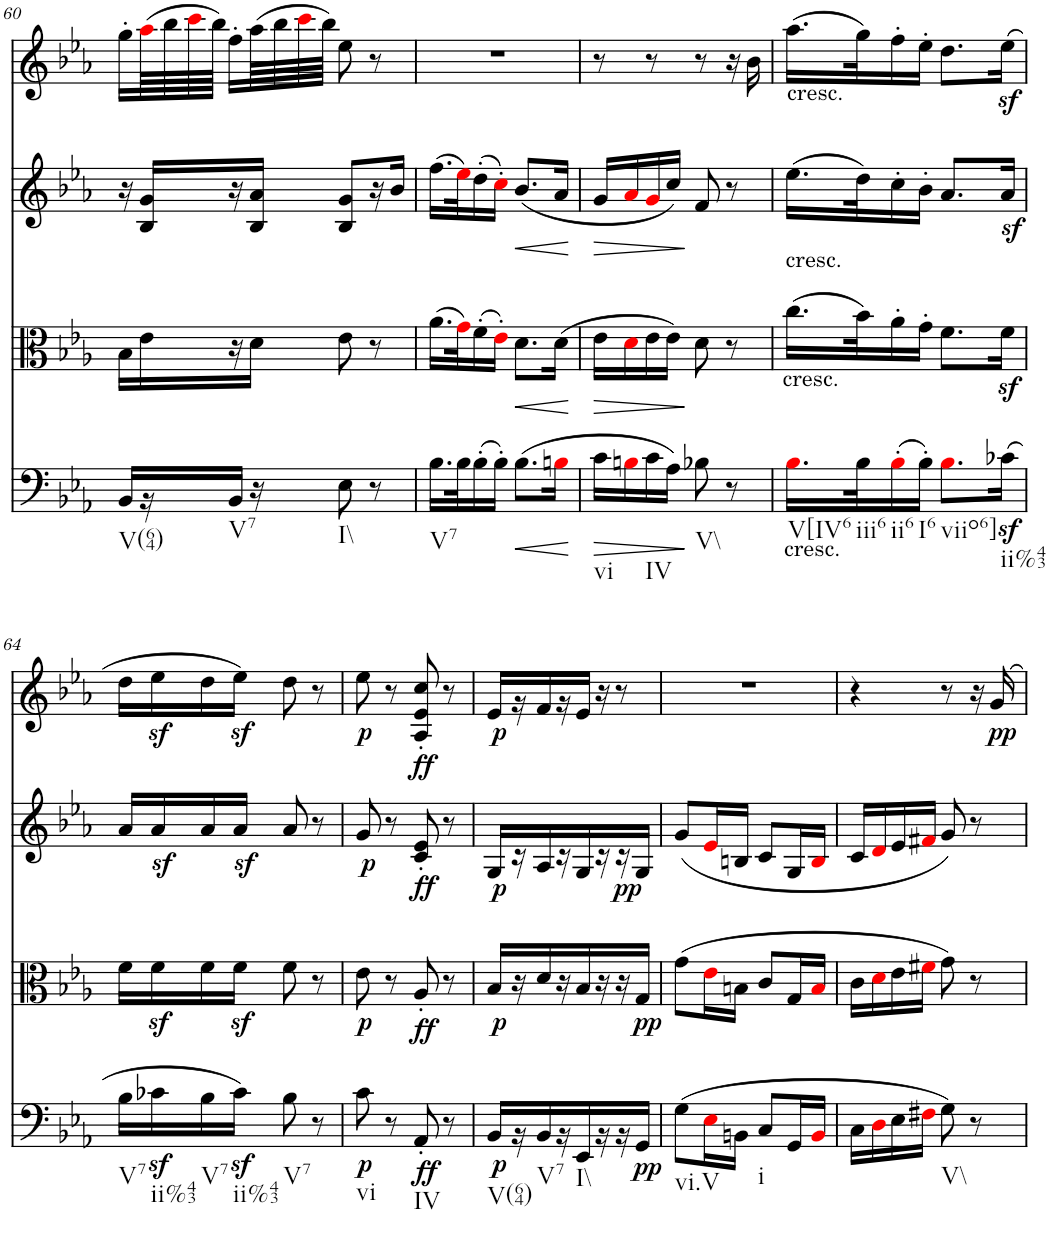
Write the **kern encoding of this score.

**kern	**dynam	**kern	**dynam	**kern	**dynam	**kern	**dynam
*part4	*part4	*part3	*part3	*part2	*part2	*part1	*part1
*staff4	*staff4	*staff3	*staff3	*staff2	*staff2	*staff1	*staff1
*I"Violoncello	*	*I"Viola	*	*I"Violin II	*	*I"Violin I	*
*I'Vc	*	*I'Vla	*	*I'Vln	*	*I'Vln	*
!!LO:PB:g=z
*clefC4	*	*clefC3	*	*clefG2	*	*clefG2	*
*k[b-e-a-]	*	*k[b-e-a-]	*	*k[b-e-a-]	*	*k[b-e-a-]	*
*E-:	*	*E-:	*	*E-:	*	*E-:	*
*M2/4	*	*M2/4	*	*M2/4	*	*M2/4	*
=60	=60	=60	=60	=60	=60	=60	=60
!LO:TX:b:t=V(64)	!	!	!	!	!	!	!
16BB-/LL	.	16B-\LL	.	16r	.	16gg'\LL	.
16r	.	16e-\	.	16B-/ 16g/LL	.	(64aa-i\LL	.
.	.	.	.	.	.	64bb-\	.
.	.	.	.	.	.	64ccci\	.
.	.	.	.	.	.	64bb-\JJJJ)	.
!LO:TX:b:t=V7	!	!	!	!	!	!	!
16BB-/JJ	.	16r	.	16r	.	16ff'\LL	.
16r	.	16d\JJ	.	16B-/ 16a-/JJ	.	(64aa-\LL	.
.	.	.	.	.	.	64bb-\	.
.	.	.	.	.	.	64ccci\	.
.	.	.	.	.	.	64bb-\JJJJ)	.
!LO:TX:b:t=I\\	!	!	!	!	!	!	!
8E-\	.	8e-\	.	8B-/ 8g/L	.	8ee-\	.
8r	.	8r	.	16r	.	8r	.
.	.	.	.	16b-/JJ	.	.	.
=61	=61	=61	=61	=61	=61	=61	=61
!LO:TX:b:t=V7	!	!	!	!	!	!	!
16.B-\LL	.	(16.a-\LL	.	(16.ff\LL	.	2r	.
32B-\K	.	32gi\K)	.	32ee-i\K)	.	.	.
(16B-'\	.	(16f'\	.	(16dd'\	.	.	.
16B-'\JJ)	.	16e-'i\JJ)	.	16cc'i\JJ)	.	.	.
!	!LO:HP:b	!	!LO:HP:b	!	!LO:HP:b	!	!
(8.B-\L	<	8.d\L	<	(8.b-/L	<	.	.
16Bni\Jk	.	(16d\Jk	.	16a-/Jk	.	.	.
=62	=62	=62	=62	=62	=62	=62	=62
!LO:TX:b:t=vi	!	!	!	!	!	!	!
16c\LL	.	16e-\LL	.	16g/LL	.	8r	.
16Bni\	.	16di\	.	16a-i/	.	.	.
!LO:TX:b:t=IV	!	!	!	!	!	!	!
16c\	.	16e-\	.	16gi/	.	8r	.
16A-\JJ)	.	16e-\JJ)	.	16cc/JJ)	.	.	.
!LO:TX:b:t=V\\	!	!	!	!	!	!	!
8B-X\	[	8d\	[	8f/	[	8r	.
8r	.	8r	.	8r	.	16r	.
.	.	.	.	.	.	16b-\	.
=63	=63	=63	=63	=63	=63	=63	=63
!	!	!	!	!	!	!LO:TX:b:t=cresc.	!
!	!	!LO:TX:a:t=cresc.	!	!	!	!	!
!	!	!LO:TX:b:t=cresc.	!	!	!	!	!
!LO:TX:b:t=cresc.	!	!	!	!	!	!	!
!LO:TX:b:t=V[IV6	!	!	!	!	!	!	!
16.B-i\LL	.	(16.cc\LL	.	(16.ee-\LL	.	(16.aa-\LL	.
!LO:TX:b:t=iii6	!	!	!	!	!	!	!
32B-\K	.	32b-\K)	.	32dd\K)	.	32gg\K)	.
!LO:TX:b:t=ii6	!	!	!	!	!	!	!
(16B-'i\	.	16a-'\	.	16cc'\	.	16ff'\	.
!LO:TX:b:t=I6	!	!	!	!	!	!	!
16B-'\JJ)	.	16g'\JJ	.	16b-'\JJ	.	16ee-'\JJ	.
!LO:TX:b:t=viio6]	!	!	!	!	!	!	!
8.B-i\L	.	8.f\L	.	8.a-/L	.	8.dd\L	.
!LO:TX:b:t=ii%43	!	!	!	!	!	!	!
(16c-Xz<\Jk	.	16fz<\Jk	.	16a-z</Jk	.	(16ee-z<\Jk	.
!!LO:LB:g=z
=64	=64	=64	=64	=64	=64	=64	=64
!LO:TX:b:t=V7	!	!	!	!	!	!	!
16B-\LL	.	16f\LL	.	16a-/LL	.	16dd\LL	.
!LO:TX:b:t=ii%43	!	!	!	!	!	!	!
16c-Xz<\	.	16fz<\	.	16a-z</	.	16ee-z<\	.
!LO:TX:b:t=V7	!	!	!	!	!	!	!
16B-\	.	16f\	.	16a-/	.	16dd\	.
!LO:TX:b:t=ii%43	!	!	!	!	!	!	!
16c-z<\JJ)	.	16fz<\JJ	.	16a-z</JJ	.	16ee-z<\JJ)	.
!LO:TX:b:t=V7	!	!	!	!	!	!	!
8B-\	.	8f\	.	8a-/	.	8dd\	.
8r	.	8r	.	8r	.	8r	.
=65	=65	=65	=65	=65	=65	=65	=65
!LO:TX:b:t=vi	!	!	!	!	!	!	!
!	!LO:DY:b	!	!LO:DY:b	!	!LO:DY:b	!	!LO:DY:b
8c\	p	8e-\	p	8g/	p	8ee-\	p
8r	.	8r	.	8r	.	8r	.
!LO:TX:b:t=IV	!	!	!	!	!	!	!
!	!LO:DY:b	!	!LO:DY:b	!	!LO:DY:b	!	!
!	!	!	!	!	!LO:DY:n=1:a	!	!
8AA-'/	ff	8A-'/	ff	8c/' 8e-/'	ff ff	8A-/' 8e-/' 8cc/'	.
8r	.	8r	.	8r	.	8r	.
=66	=66	=66	=66	=66	=66	=66	=66
!LO:TX:b:t=V(64)	!	!	!	!	!	!	!
!	!LO:DY:b	!	!LO:DY:b	!	!LO:DY:b	!	!LO:DY:b
16BB-/LL	p	16B-/LL	p	16G/LL	p	16e-/LL	p
16r	.	16r	.	16r	.	16r	.
!LO:TX:b:t=V7	!	!	!	!	!	!	!
16BB-/	.	16d/	.	16A-/	.	16f/	.
16r	.	16r	.	16r	.	16r	.
!LO:TX:b:t=I\\	!	!	!	!	!	!	!
16EE-/	.	16B-/	.	16G/	.	16e-/JJ	.
16r	.	16r	.	16r	.	16r	.
!	!	!	!	!	!LO:DY:b	!	!
16r	.	16r	.	16r	pp	8r	.
!	!LO:DY:b	!	!LO:DY:b	!	!	!	!
16GG/JJ	pp	16G/JJ	pp	16G/JJ	.	.	.
=67	=67	=67	=67	=67	=67	=67	=67
!LO:TX:b:t=vi.V	!	!	!	!	!	!	!
(8G\L	.	(8g\L	.	(8g/L	.	2r	.
16E-i\L	.	16e-i\L	.	16e-i/L	.	.	.
16BBn\JJ	.	16Bn\JJ	.	16Bn/JJ	.	.	.
!LO:TX:b:t=i	!	!	!	!	!	!	!
8C/L	.	8c/L	.	8c/L	.	.	.
16GG/L	.	16G/L	.	16G/L	.	.	.
16BBi/JJ	.	16Bi/JJ	.	16Bi/JJ	.	.	.
=68	=68	=68	=68	=68	=68	=68	=68
16C\LL	.	16c\LL	.	16c/LL	.	4r	.
16Di\	.	16di\	.	16di/	.	.	.
16E-\	.	16e-\	.	16e-/	.	.	.
16F#Xi\JJ	.	16f#Xi\JJ	.	16f#Xi/JJ	.	.	.
!LO:TX:b:t=V\\	!	!	!	!	!	!	!
8G\)	.	8g\)	.	8g/)	.	8r	.
8r	.	8r	.	8r	.	16r	.
!	!	!	!	!	!	!	!LO:DY:b
.	.	.	.	.	.	16g/	pp
=	=	=	=	=	=	=	=
*-	*-	*-	*-	*-	*-	*-	*-
